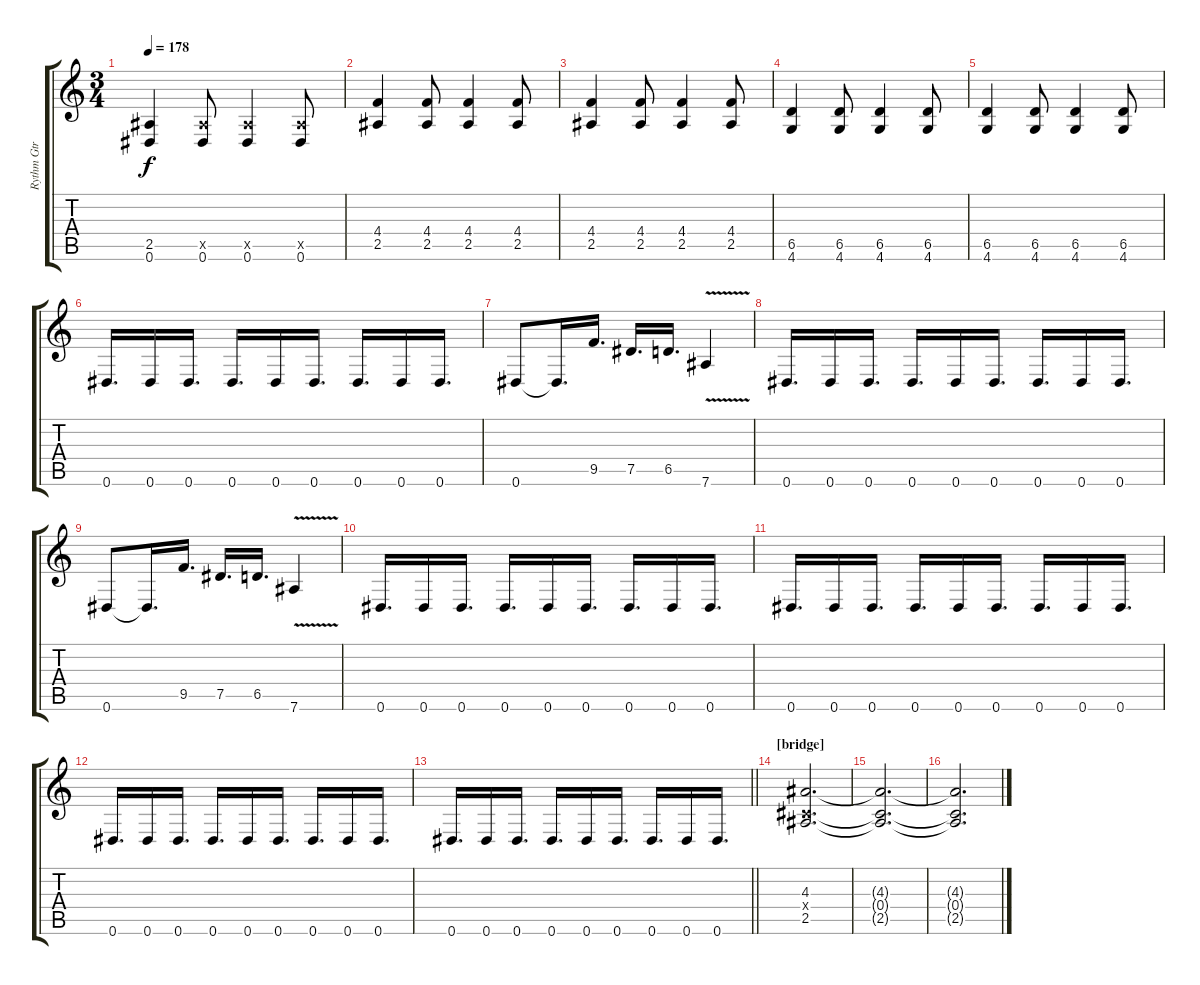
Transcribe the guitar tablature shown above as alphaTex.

\track ("Rythm Gtr" "Rythm Gtr") {instrument acousticguitarnylon}
\staff {score tabs}
\tuning (Eb4 Bb3 Gb3 Db3 Ab2 Eb2) {hide}
\ts (3 4)
\tempo 178
\clef g2
\ks c
(2.5 0.6).4{dy f} (2.5{x} 0.6).8 (2.5{x} 0.6).4 (2.5{x} 0.6).8 |
(4.4 2.5).4 (4.4 2.5).8 (4.4 2.5).4 (4.4 2.5).8 |
(4.4 2.5).4 (4.4 2.5).8 (4.4 2.5).4 (4.4 2.5).8 |
(6.5 4.6).4 (6.5 4.6).8 (6.5 4.6).4 (6.5 4.6).8 |
(6.5 4.6).4 (6.5 4.6).8 (6.5 4.6).4 (6.5 4.6).8 |
0.6.16{d} 0.6.16 0.6.16{d} 0.6.16{d} 0.6.16 0.6.16{d} 0.6.16{d} 0.6.16 0.6.16{d} |
0.6.8 0.6{t}.16{d} 9.5.16{d} 7.5.16{d} 6.5.16{d} 7.6{v}.4 |
0.6.16{d} 0.6.16 0.6.16{d} 0.6.16{d} 0.6.16 0.6.16{d} 0.6.16{d} 0.6.16 0.6.16{d} |
0.6.8 0.6{t}.16{d} 9.5.16{d} 7.5.16{d} 6.5.16{d} 7.6{v}.4 |
0.6.16{d} 0.6.16 0.6.16{d} 0.6.16{d} 0.6.16 0.6.16{d} 0.6.16{d} 0.6.16 0.6.16{d} |
0.6.16{d} 0.6.16 0.6.16{d} 0.6.16{d} 0.6.16 0.6.16{d} 0.6.16{d} 0.6.16 0.6.16{d} |
0.6.16{d} 0.6.16 0.6.16{d} 0.6.16{d} 0.6.16 0.6.16{d} 0.6.16{d} 0.6.16 0.6.16{d} |
\barLineRight lightlight
0.6.16{d} 0.6.16 0.6.16{d} 0.6.16{d} 0.6.16 0.6.16{d} 0.6.16{d} 0.6.16 0.6.16{d} |
\section ("" "[bridge]")
(4.3 0.4{x} 2.5).2{d} |
(4.3{t} 0.4{t} 2.5{t}).2{d} |
(4.3{t} 0.4{t} 2.5{t}).2{d}
